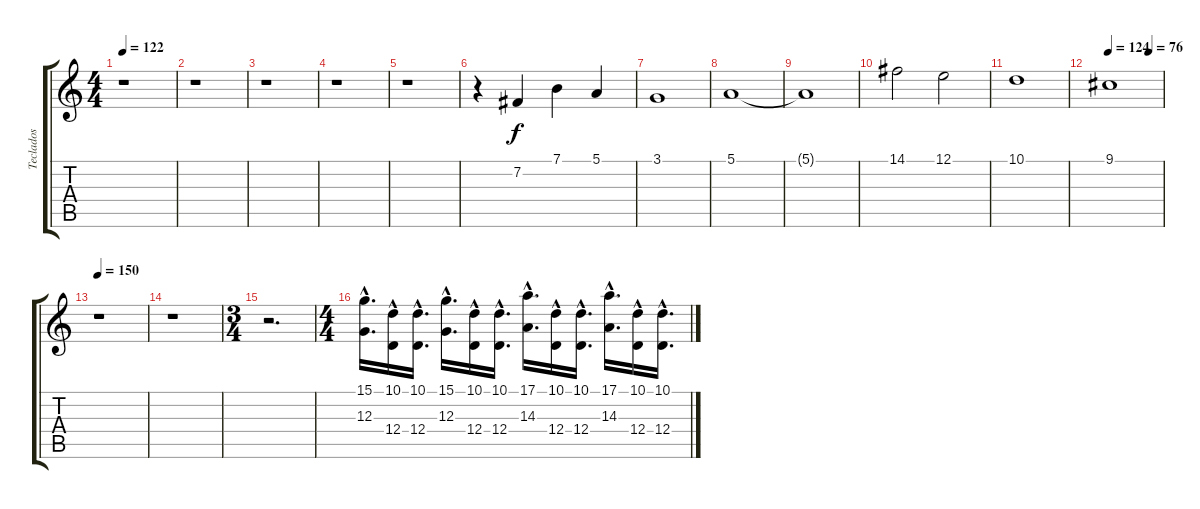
\track ("Teclados" "Teclados") {instrument brasssection}
\staff {score tabs}
\tuning (E4 B3 G3 D3 A2 E2) {hide}
\ts (4 4)
\tempo 122
\clef g2
\ks c
r.1{dy f} |
r.1 |
r.1 |
r.1 |
r.1 |
r.4 7.2.4{instrument oboe} 7.1.4 5.1.4 |
3.1.1 |
5.1.1 |
5.1{t}.1 |
14.1.2 12.1.2 |
10.1.1 |
\tempo 124
\tempo (76 0.75)
9.1.1 |
\tempo 150
r.1 |
r.1 |
\ts (3 4)
r.2{d} |
\ts (4 4)
(15.1{hac} 12.3{hac}).16{d instrument brasssection} (10.1{hac} 12.4{hac}).16 (10.1{hac} 12.4{hac}).16{d} (15.1{hac} 12.3{hac}).16{d} (10.1{hac} 12.4{hac}).16 (10.1{hac} 12.4{hac}).16{d} (17.1{hac} 14.3{hac}).16{d} (10.1{hac} 12.4{hac}).16 (10.1{hac} 12.4{hac}).16{d} (17.1{hac} 14.3{hac}).16{d} (10.1{hac} 12.4{hac}).16 (10.1{hac} 12.4{hac}).16{d}
